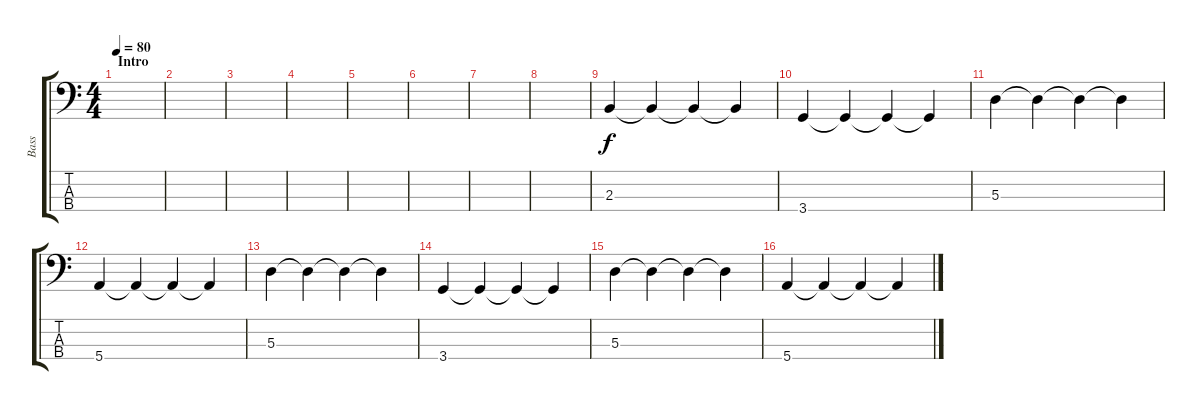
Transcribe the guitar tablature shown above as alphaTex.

\track ("Bass" "Bass") {instrument electricbasspick}
\staff {score tabs}
\tuning (G2 D2 A1 E1) {hide}
\ts (4 4)
\section ("" "Intro")
\tempo 80
\clef f4
\ks c
|
|
|
|
|
|
|
|
2.3.4 2.3{t}.4 2.3{t}.4 2.3{t}.4 |
3.4.4 3.4{t}.4 3.4{t}.4 3.4{t}.4 |
5.3.4 5.3{t}.4 5.3{t}.4 5.3{t}.4 |
5.4.4 5.4{t}.4 5.4{t}.4 5.4{t}.4 |
5.3.4 5.3{t}.4 5.3{t}.4 5.3{t}.4 |
3.4.4 3.4{t}.4 3.4{t}.4 3.4{t}.4 |
5.3.4 5.3{t}.4 5.3{t}.4 5.3{t}.4 |
5.4.4 5.4{t}.4 5.4{t}.4 5.4{t}.4
